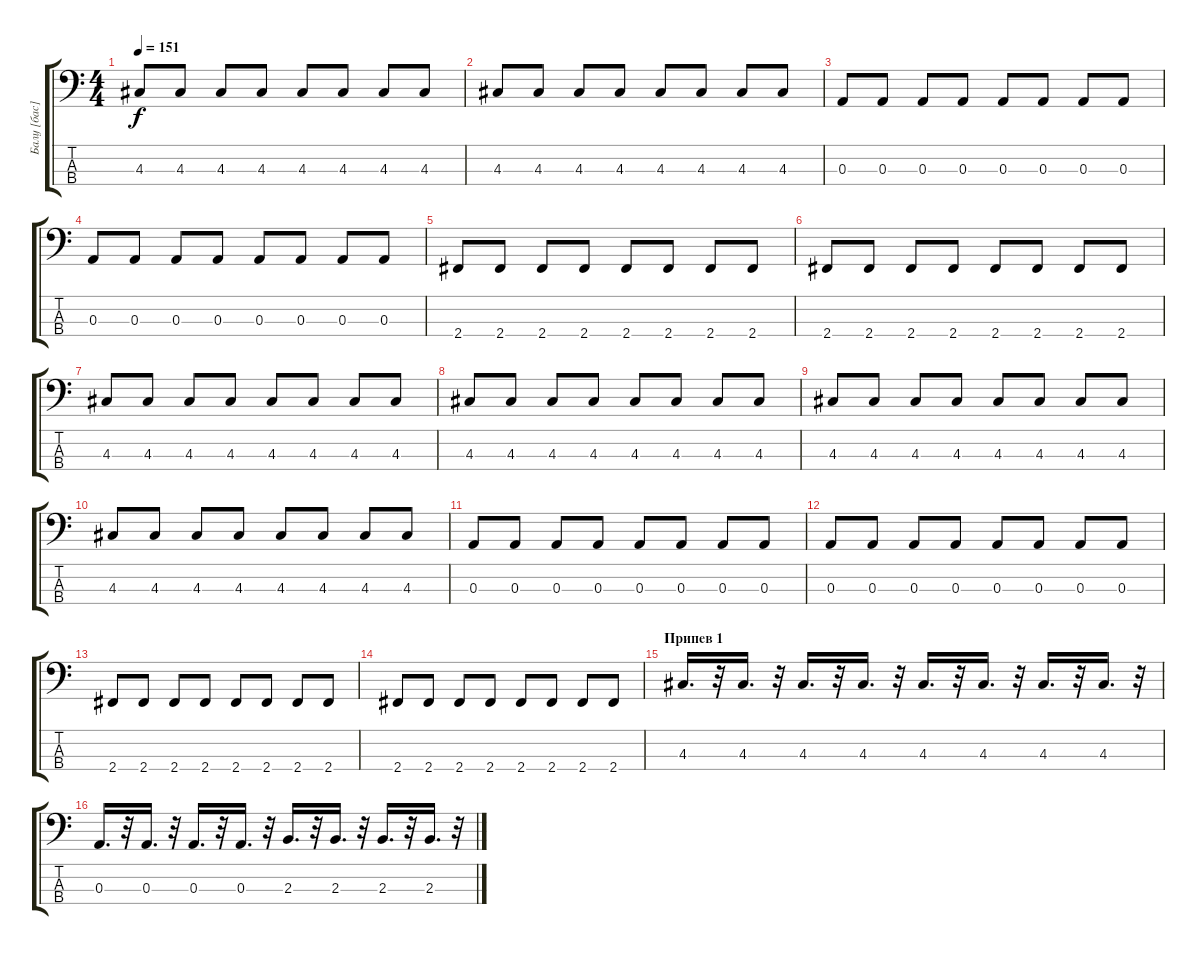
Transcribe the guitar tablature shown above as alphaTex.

\track ("Балу [бас]" "Балу [бас]") {instrument synthbass2}
\staff {score tabs}
\tuning (G2 D2 A1 E1) {hide}
\ts (4 4)
\tempo 151
\clef f4
\ks c
4.3.8{dy f} 4.3.8 4.3.8 4.3.8 4.3.8 4.3.8 4.3.8 4.3.8 |
4.3.8 4.3.8 4.3.8 4.3.8 4.3.8 4.3.8 4.3.8 4.3.8 |
0.3.8 0.3.8 0.3.8 0.3.8 0.3.8 0.3.8 0.3.8 0.3.8 |
0.3.8 0.3.8 0.3.8 0.3.8 0.3.8 0.3.8 0.3.8 0.3.8 |
2.4.8 2.4.8 2.4.8 2.4.8 2.4.8 2.4.8 2.4.8 2.4.8 |
2.4.8 2.4.8 2.4.8 2.4.8 2.4.8 2.4.8 2.4.8 2.4.8 |
4.3.8 4.3.8 4.3.8 4.3.8 4.3.8 4.3.8 4.3.8 4.3.8 |
4.3.8 4.3.8 4.3.8 4.3.8 4.3.8 4.3.8 4.3.8 4.3.8 |
4.3.8 4.3.8 4.3.8 4.3.8 4.3.8 4.3.8 4.3.8 4.3.8 |
4.3.8 4.3.8 4.3.8 4.3.8 4.3.8 4.3.8 4.3.8 4.3.8 |
0.3.8 0.3.8 0.3.8 0.3.8 0.3.8 0.3.8 0.3.8 0.3.8 |
0.3.8 0.3.8 0.3.8 0.3.8 0.3.8 0.3.8 0.3.8 0.3.8 |
2.4.8 2.4.8 2.4.8 2.4.8 2.4.8 2.4.8 2.4.8 2.4.8 |
2.4.8 2.4.8 2.4.8 2.4.8 2.4.8 2.4.8 2.4.8 2.4.8 |
\section ("" "Припев 1")
4.3.16{d} r.32 4.3.16{d} r.32 4.3.16{d} r.32 4.3.16{d} r.32 4.3.16{d} r.32 4.3.16{d} r.32 4.3.16{d} r.32 4.3.16{d} r.32 |
0.3.16{d} r.32 0.3.16{d} r.32 0.3.16{d} r.32 0.3.16{d} r.32 2.3.16{d} r.32 2.3.16{d} r.32 2.3.16{d} r.32 2.3.16{d} r.32
